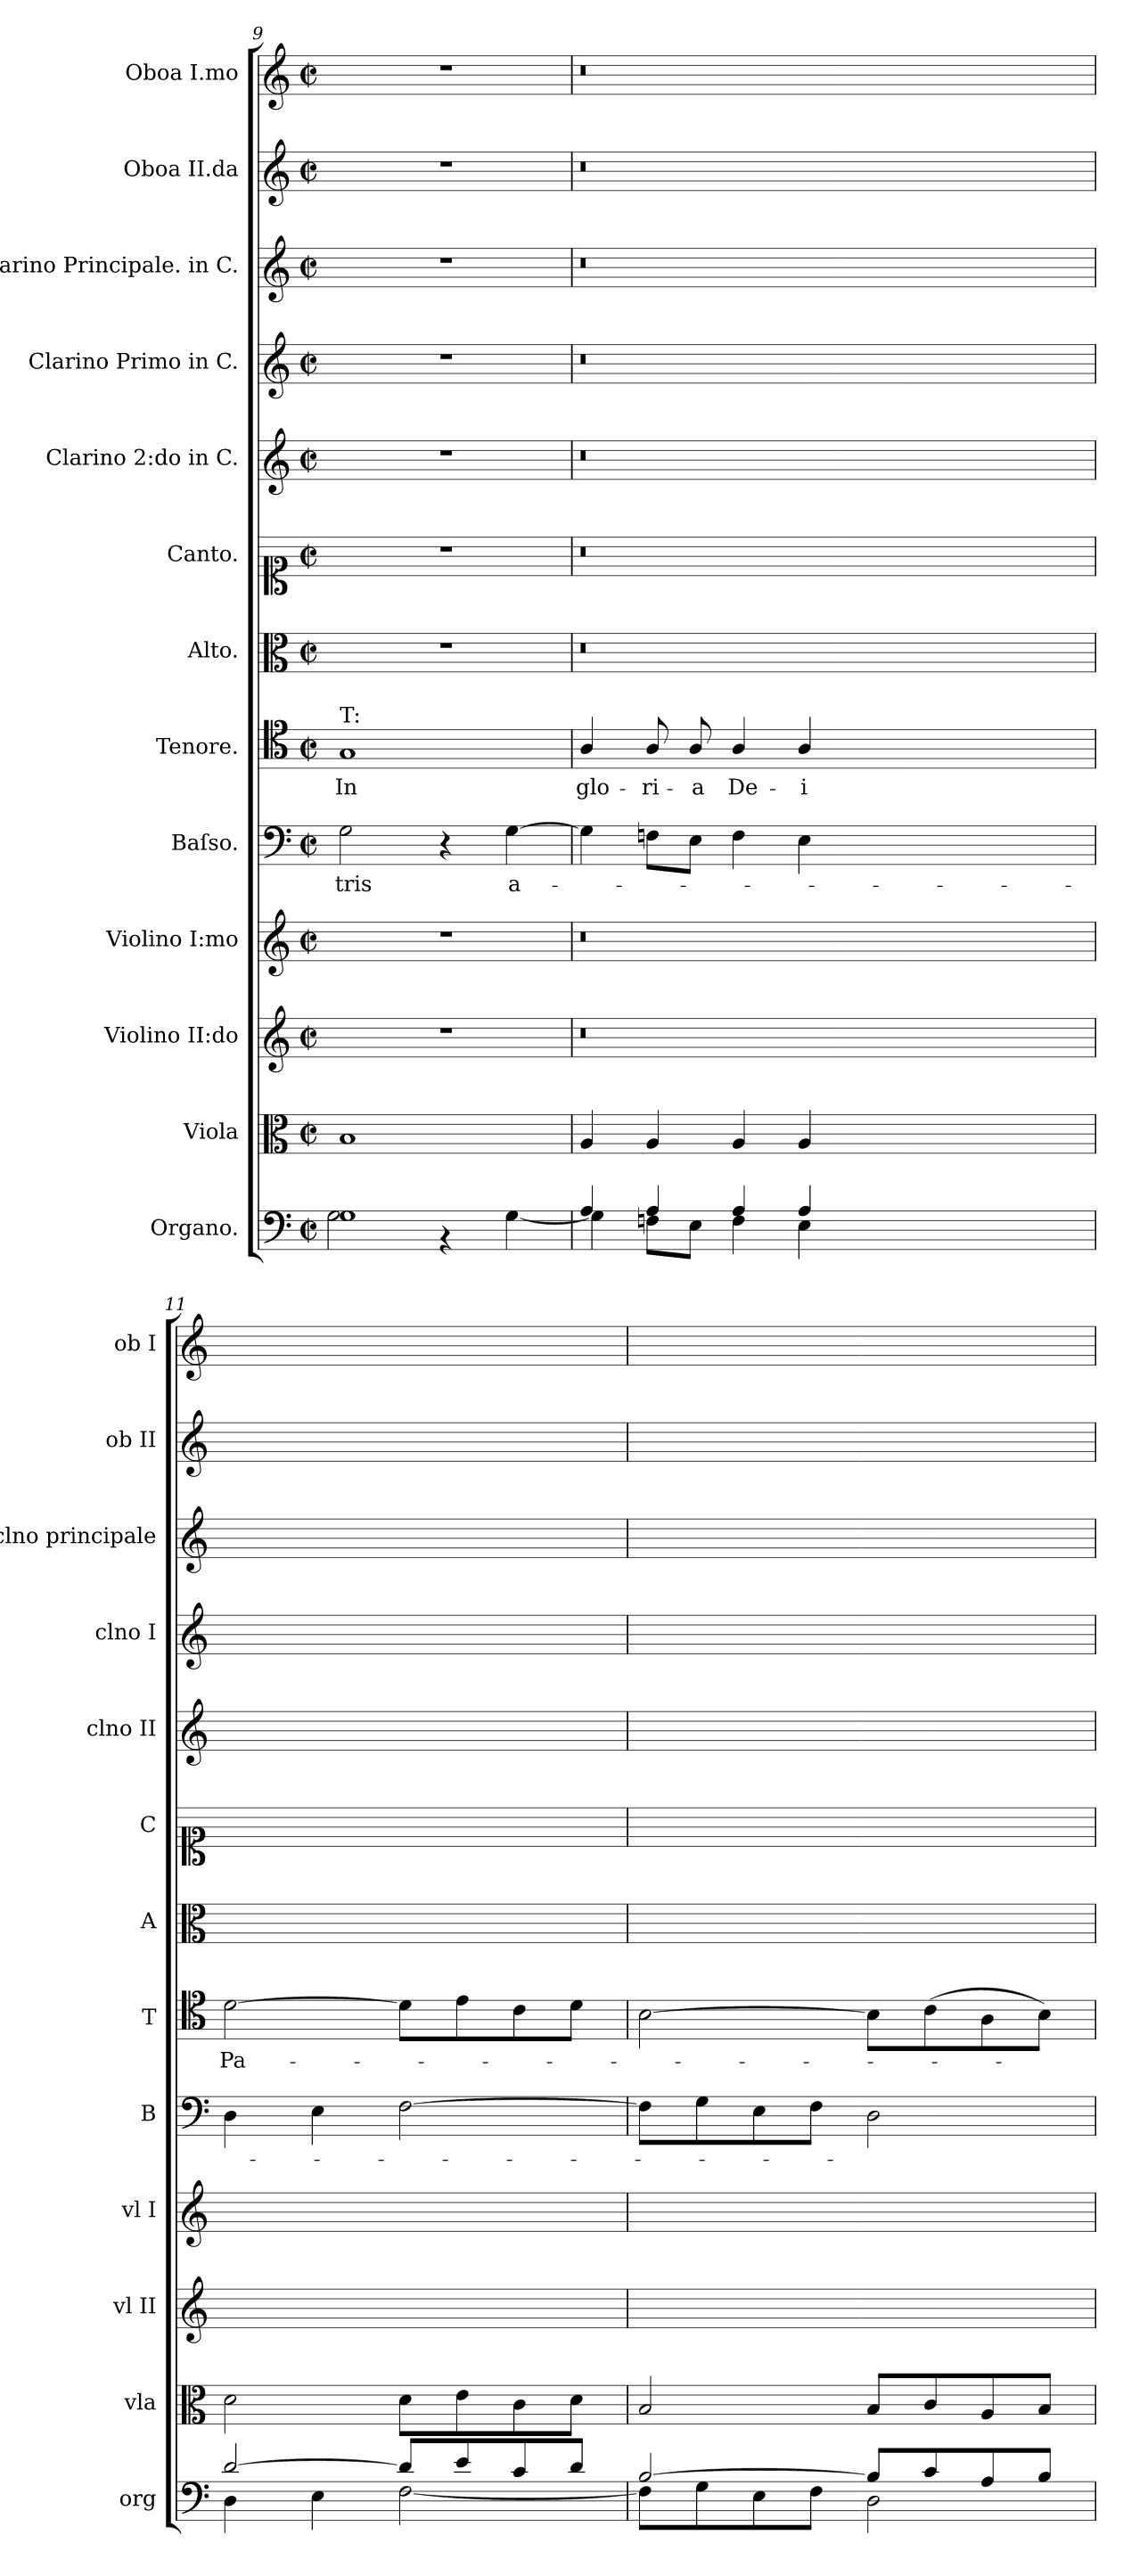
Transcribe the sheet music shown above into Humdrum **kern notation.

**kern	**kern	**kern	**kern	**kern	**text	**kern	**text	**kern	**kern	**kern	**kern	**kern	**kern	**kern
*part13	*part12	*part11	*part10	*part9	*part9	*part8	*part8	*part7	*part6	*part5	*part4	*part3	*part2	*part1
*staff13	*staff12	*staff11	*staff10	*staff9	*staff9	*staff8	*staff8	*staff7	*staff6	*staff5	*staff4	*staff3	*staff2	*staff1
*I"Organo.	*I"Viola	*I"Violino II:do	*I"Violino I:mo	*I"Baſso.	*	*I"Tenore.	*	*I"Alto.	*I"Canto.	*I"Clarino 2:do in C.	*I"Clarino Primo in C.	*I"Clarino Principale. in C.	*I"Oboa II.da	*I"Oboa I.mo
*I'org	*I'vla	*I'vl II	*I'vl I	*I'B	*	*I'T	*	*I'A	*I'C	*I'clno II	*I'clno I	*I'clno principale	*I'ob II	*I'ob I
*clefF4	*clefC3	*clefG2	*clefG2	*clefF4	*	*clefC4	*	*clefC3	*clefC1	*clefG2	*clefG2	*clefG2	*clefG2	*clefG2
*k[]	*k[]	*k[]	*k[]	*k[]	*	*k[]	*	*k[]	*k[]	*k[]	*k[]	*k[]	*k[]	*k[]
*M2/2	*M2/2	*M2/2	*M2/2	*M2/2	*	*M2/2	*	*M2/2	*M2/2	*M2/2	*M2/2	*M2/2	*M2/2	*M2/2
*met(c|)	*met(c|)	*met(c|)	*met(c|)	*met(c|)	*	*met(c|)	*	*met(c|)	*met(c|)	*met(c|)	*met(c|)	*met(c|)	*met(c|)	*met(c|)
=9	=9	=9	=9	=9	=9	=9	=9	=9	=9	=9	=9	=9	=9	=9
*^	*	*	*	*	*	*	*	*	*	*	*	*	*	*
!	!	!	!	!	!	!	!LO:TX:a:t=T&colon;	!	!	!	!	!	!	!	!
1G	2G\	1B	1r	1r	2G\	-tris	1G	In	1r	1r	1r	1r	1r	1r	1r
.	4r	.	.	.	4r	.	.	.	.	.	.	.	.	.	.
.	[4G\	.	.	.	[4G\	a-	.	.	.	.	.	.	.	.	.
=10	=10	=10	=10	=10	=10	=10	=10	=10	=10	=10	=10	=10	=10	=10	=10
4A/	4G\]	4A/	0.r	0.r	4G\]	.	4A/	glo-	0.r	0.r	0.r	0.r	0.r	0.r	0.r
4A/	8Fn\L	4A/	.	.	8Fn\L	.	8A/	-ri-	.	.	.	.	.	.	.
.	8E\J	.	.	.	8E\J	.	8A/	-a	.	.	.	.	.	.	.
4A/	4F\	4A/	.	.	4F\	.	4A/	De-	.	.	.	.	.	.	.
4A/	4E\	4A/	.	.	4E\	.	4A/	-i	.	.	.	.	.	.	.
0ryy	0ryy	0ryy	.	.	0ryy	.	0ryy	.	.	.	.	.	.	.	.
=11	=11	=11	=11	=11	=11	=11	=11	=11	=11	=11	=11	=11	=11	=11	=11
[2d/	4D\	2d\	1ryy	1ryy	4D\	.	[2d\	Pa-	1ryy	1ryy	1ryy	1ryy	1ryy	1ryy	1ryy
.	4E\	.	.	.	4E\	.	.	.	.	.	.	.	.	.	.
8d/L]	[2F\	8d\L	.	.	[2F\	.	8d\L]	.	.	.	.	.	.	.	.
8e/	.	8e\	.	.	.	.	8e\	.	.	.	.	.	.	.	.
8c/	.	8c\	.	.	.	.	8c\	.	.	.	.	.	.	.	.
8d/J	.	8d\J	.	.	.	.	8d\J	.	.	.	.	.	.	.	.
=12	=12	=12	=12	=12	=12	=12	=12	=12	=12	=12	=12	=12	=12	=12	=12
[2B/	8F\L]	2B/	1ryy	1ryy	8F\L]	.	[2B\	.	1ryy	1ryy	1ryy	1ryy	1ryy	1ryy	1ryy
.	8G\	.	.	.	8G\	.	.	.	.	.	.	.	.	.	.
.	8E\	.	.	.	8E\	.	.	.	.	.	.	.	.	.	.
.	8F\J	.	.	.	8F\J	.	.	.	.	.	.	.	.	.	.
8B/L]	2D\	8B/L	.	.	2D\	.	8B\L]	.	.	.	.	.	.	.	.
8c/	.	8c/	.	.	.	.	(8c\	.	.	.	.	.	.	.	.
8A/	.	8A/	.	.	.	.	8A\	.	.	.	.	.	.	.	.
8B/J	.	8B/J	.	.	.	.	8B\J)	.	.	.	.	.	.	.	.
*v	*v	*	*	*	*	*	*	*	*	*	*	*	*	*	*
=	=	=	=	=	=	=	=	=	=	=	=	=	=	=
*-	*-	*-	*-	*-	*-	*-	*-	*-	*-	*-	*-	*-	*-	*-
